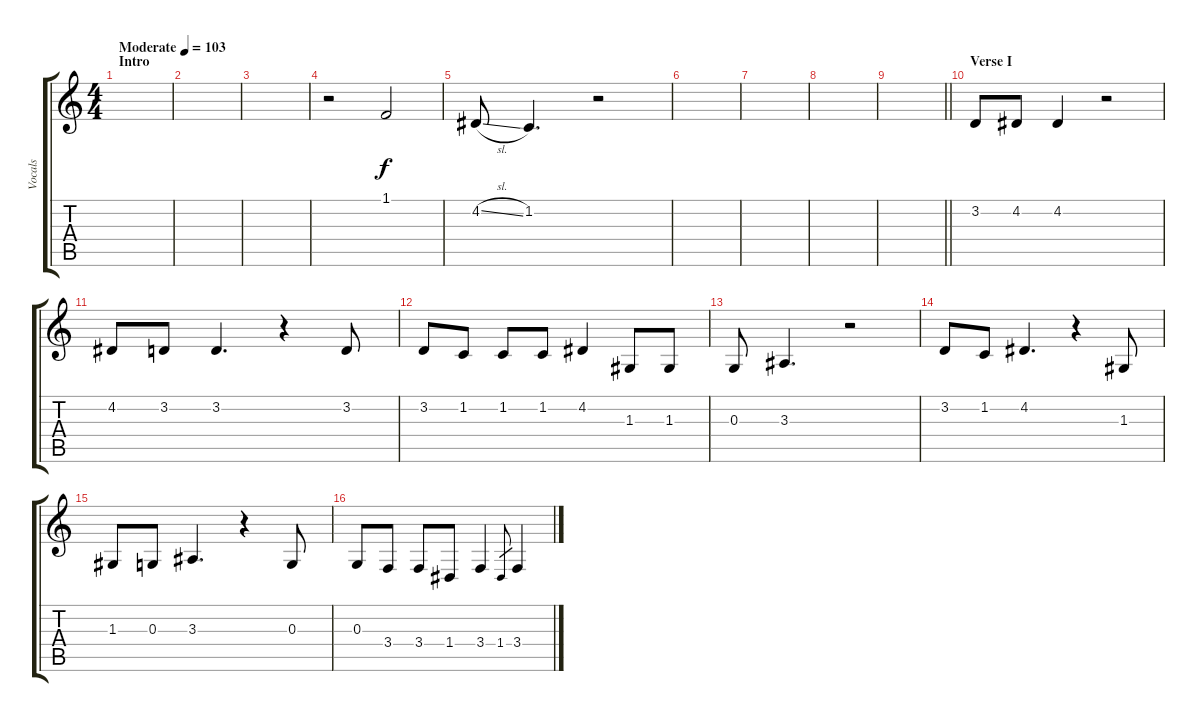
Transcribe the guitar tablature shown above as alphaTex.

\track ("Vocals" "Vocals") {instrument flute}
\staff {score tabs}
\tuning (E4 B3 G3 D3 A2 E2) {hide}
\ts (4 4)
\section ("" "Intro")
\tempo (103 "Moderate")
\clef g2
\ks c
|
|
|
r.2 1.1.2 |
4.2{sl}.8 1.2.4{d} r.2 |
|
|
|
\barLineRight lightlight
|
\section ("" "Verse I")
3.2.8 4.2.8 4.2.4 r.2 |
4.2.8 3.2.8 3.2.4{d} r.4 3.2.8 |
3.2.8 1.2.8 1.2.8 1.2.8 4.2.4 1.3.8 1.3.8 |
0.3.8 3.3.4{d} r.2 |
3.2.8 1.2.8 4.2.4{d} r.4 1.3.8 |
1.3.8 0.3.8 3.3.4{d} r.4 0.3.8 |
0.3.8 3.4.8 3.4.8 1.4.8 3.4.4 1.4.8{gr} 3.4.4
